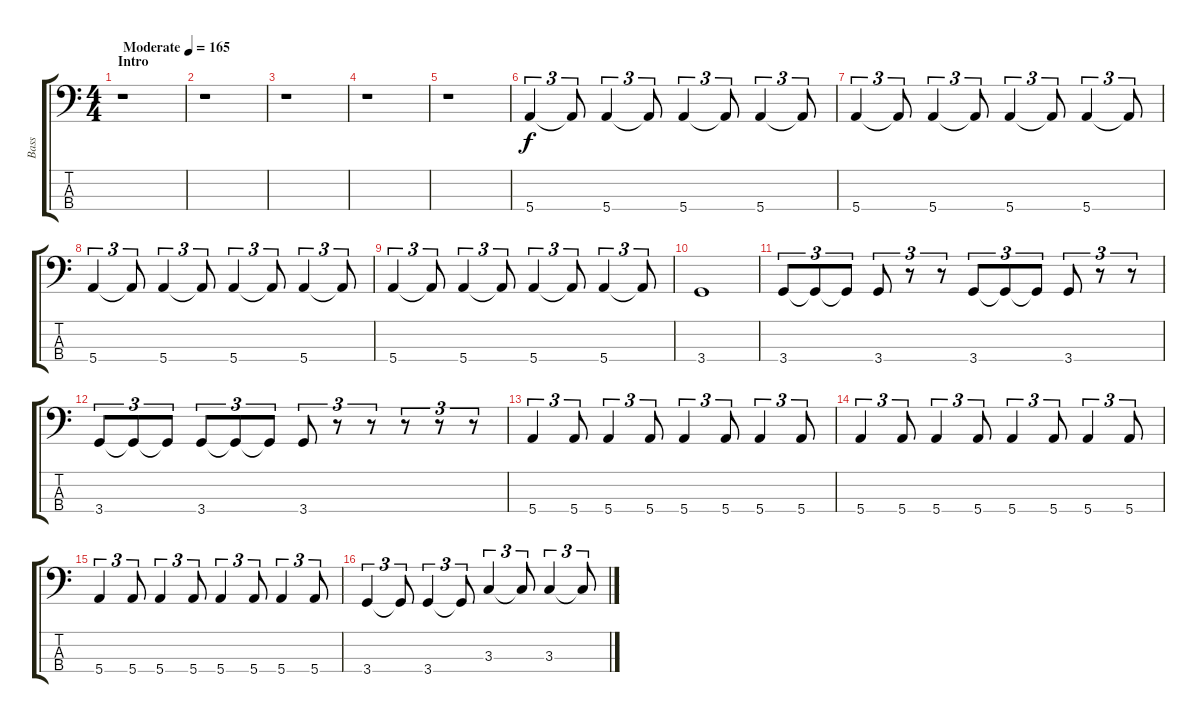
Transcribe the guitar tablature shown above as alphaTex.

\track ("Bass" "Bass") {instrument electricbassfinger}
\staff {score tabs}
\tuning (G2 D2 A1 E1) {hide}
\ts (4 4)
\section ("" "Intro")
\tempo (165 "Moderate")
\clef f4
\ks c
r.1{dy f instrument electricbassfinger} |
r.1 |
r.1 |
r.1 |
r.1 |
5.4.4{tu (3 2)} 5.4{t}.8{tu (3 2)} 5.4.4{tu (3 2)} 5.4{t}.8{tu (3 2)} 5.4.4{tu (3 2)} 5.4{t}.8{tu (3 2)} 5.4.4{tu (3 2)} 5.4{t}.8{tu (3 2)} |
5.4.4{tu (3 2)} 5.4{t}.8{tu (3 2)} 5.4.4{tu (3 2)} 5.4{t}.8{tu (3 2)} 5.4.4{tu (3 2)} 5.4{t}.8{tu (3 2)} 5.4.4{tu (3 2)} 5.4{t}.8{tu (3 2)} |
5.4.4{tu (3 2)} 5.4{t}.8{tu (3 2)} 5.4.4{tu (3 2)} 5.4{t}.8{tu (3 2)} 5.4.4{tu (3 2)} 5.4{t}.8{tu (3 2)} 5.4.4{tu (3 2)} 5.4{t}.8{tu (3 2)} |
5.4.4{tu (3 2)} 5.4{t}.8{tu (3 2)} 5.4.4{tu (3 2)} 5.4{t}.8{tu (3 2)} 5.4.4{tu (3 2)} 5.4{t}.8{tu (3 2)} 5.4.4{tu (3 2)} 5.4{t}.8{tu (3 2)} |
3.4.1 |
3.4.8{tu (3 2)} 3.4{t}.8{tu (3 2)} 3.4{t}.8{tu (3 2)} 3.4.8{tu (3 2)} r.8{tu (3 2)} r.8{tu (3 2)} 3.4.8{tu (3 2)} 3.4{t}.8{tu (3 2)} 3.4{t}.8{tu (3 2)} 3.4.8{tu (3 2)} r.8{tu (3 2)} r.8{tu (3 2)} |
3.4.8{tu (3 2)} 3.4{t}.8{tu (3 2)} 3.4{t}.8{tu (3 2)} 3.4.8{tu (3 2)} 3.4{t}.8{tu (3 2)} 3.4{t}.8{tu (3 2)} 3.4.8{tu (3 2)} r.8{tu (3 2)} r.8{tu (3 2)} r.8{tu (3 2)} r.8{tu (3 2)} r.8{tu (3 2)} |
5.4.4{tu (3 2)} 5.4.8{tu (3 2)} 5.4.4{tu (3 2)} 5.4.8{tu (3 2)} 5.4.4{tu (3 2)} 5.4.8{tu (3 2)} 5.4.4{tu (3 2)} 5.4.8{tu (3 2)} |
5.4.4{tu (3 2)} 5.4.8{tu (3 2)} 5.4.4{tu (3 2)} 5.4.8{tu (3 2)} 5.4.4{tu (3 2)} 5.4.8{tu (3 2)} 5.4.4{tu (3 2)} 5.4.8{tu (3 2)} |
5.4.4{tu (3 2)} 5.4.8{tu (3 2)} 5.4.4{tu (3 2)} 5.4.8{tu (3 2)} 5.4.4{tu (3 2)} 5.4.8{tu (3 2)} 5.4.4{tu (3 2)} 5.4.8{tu (3 2)} |
3.4.4{tu (3 2)} 3.4{t}.8{tu (3 2)} 3.4.4{tu (3 2)} 3.4{t}.8{tu (3 2)} 3.3.4{tu (3 2)} 3.3{t}.8{tu (3 2)} 3.3.4{tu (3 2)} 3.3{t}.8{tu (3 2)}
